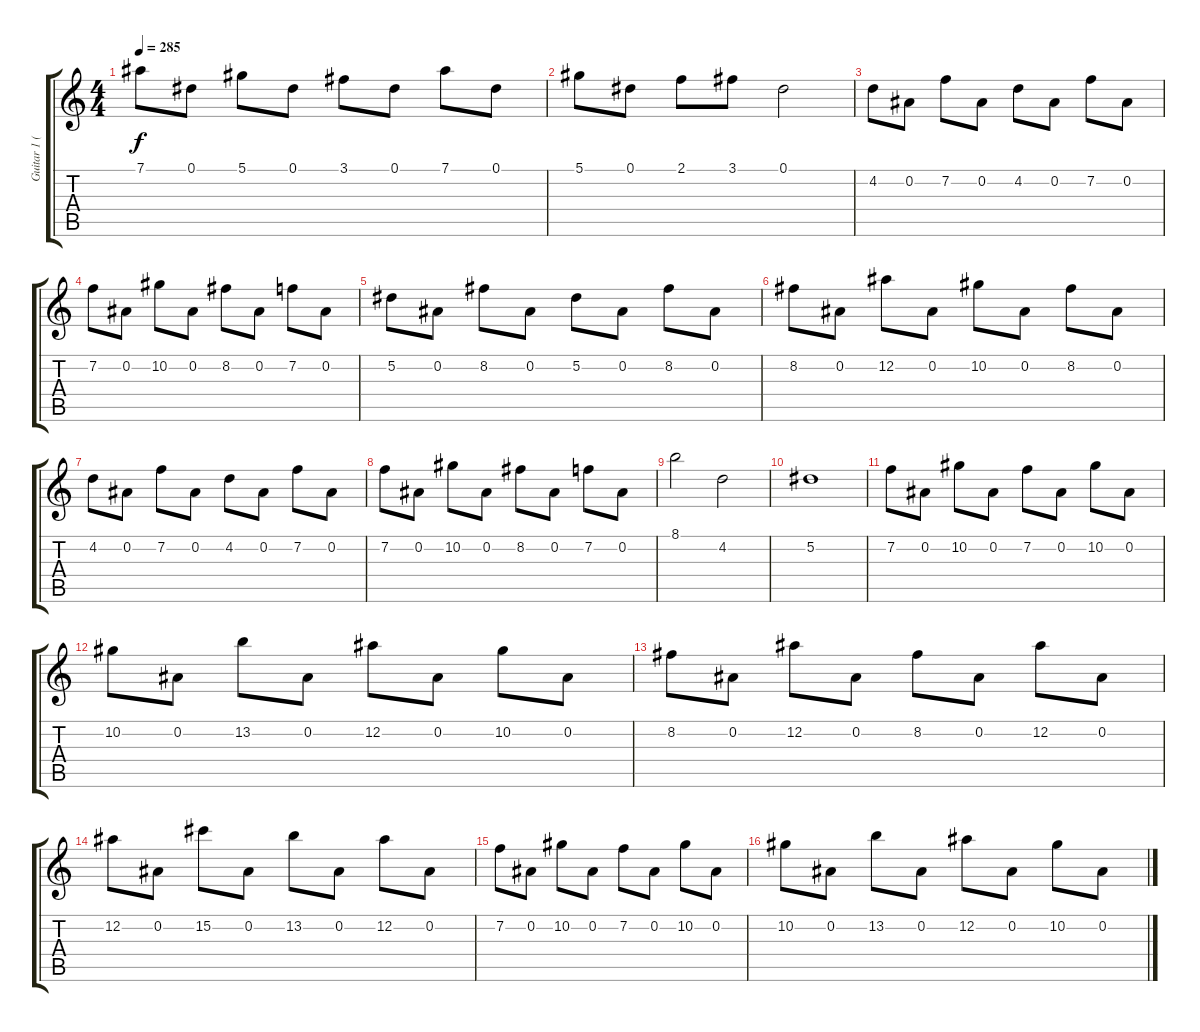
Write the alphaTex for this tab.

\track ("Guitar 1 (Alexi)" "Guitar 1 (") {instrument overdrivenguitar}
\staff {score tabs}
\tuning (Eb4 Bb3 Gb3 Db3 Ab2 Eb2) {hide}
\ts (4 4)
\tempo 285
\clef g2
\ks c
7.1.8{dy f} 0.1.8 5.1.8 0.1.8 3.1.8 0.1.8 7.1.8 0.1.8 |
5.1.8 0.1.8 2.1.8 3.1.8 0.1.2 |
4.2.8 0.2.8 7.2.8 0.2.8 4.2.8 0.2.8 7.2.8 0.2.8 |
7.2.8 0.2.8 10.2.8 0.2.8 8.2.8 0.2.8 7.2.8 0.2.8 |
5.2.8 0.2.8 8.2.8 0.2.8 5.2.8 0.2.8 8.2.8 0.2.8 |
8.2.8 0.2.8 12.2.8 0.2.8 10.2.8 0.2.8 8.2.8 0.2.8 |
4.2.8 0.2.8 7.2.8 0.2.8 4.2.8 0.2.8 7.2.8 0.2.8 |
7.2.8 0.2.8 10.2.8 0.2.8 8.2.8 0.2.8 7.2.8 0.2.8 |
8.1.2 4.2.2 |
5.2.1 |
7.2.8 0.2.8 10.2.8 0.2.8 7.2.8 0.2.8 10.2.8 0.2.8 |
10.2.8 0.2.8 13.2.8 0.2.8 12.2.8 0.2.8 10.2.8 0.2.8 |
8.2.8 0.2.8 12.2.8 0.2.8 8.2.8 0.2.8 12.2.8 0.2.8 |
12.2.8 0.2.8 15.2.8 0.2.8 13.2.8 0.2.8 12.2.8 0.2.8 |
7.2.8 0.2.8 10.2.8 0.2.8 7.2.8 0.2.8 10.2.8 0.2.8 |
10.2.8 0.2.8 13.2.8 0.2.8 12.2.8 0.2.8 10.2.8 0.2.8
